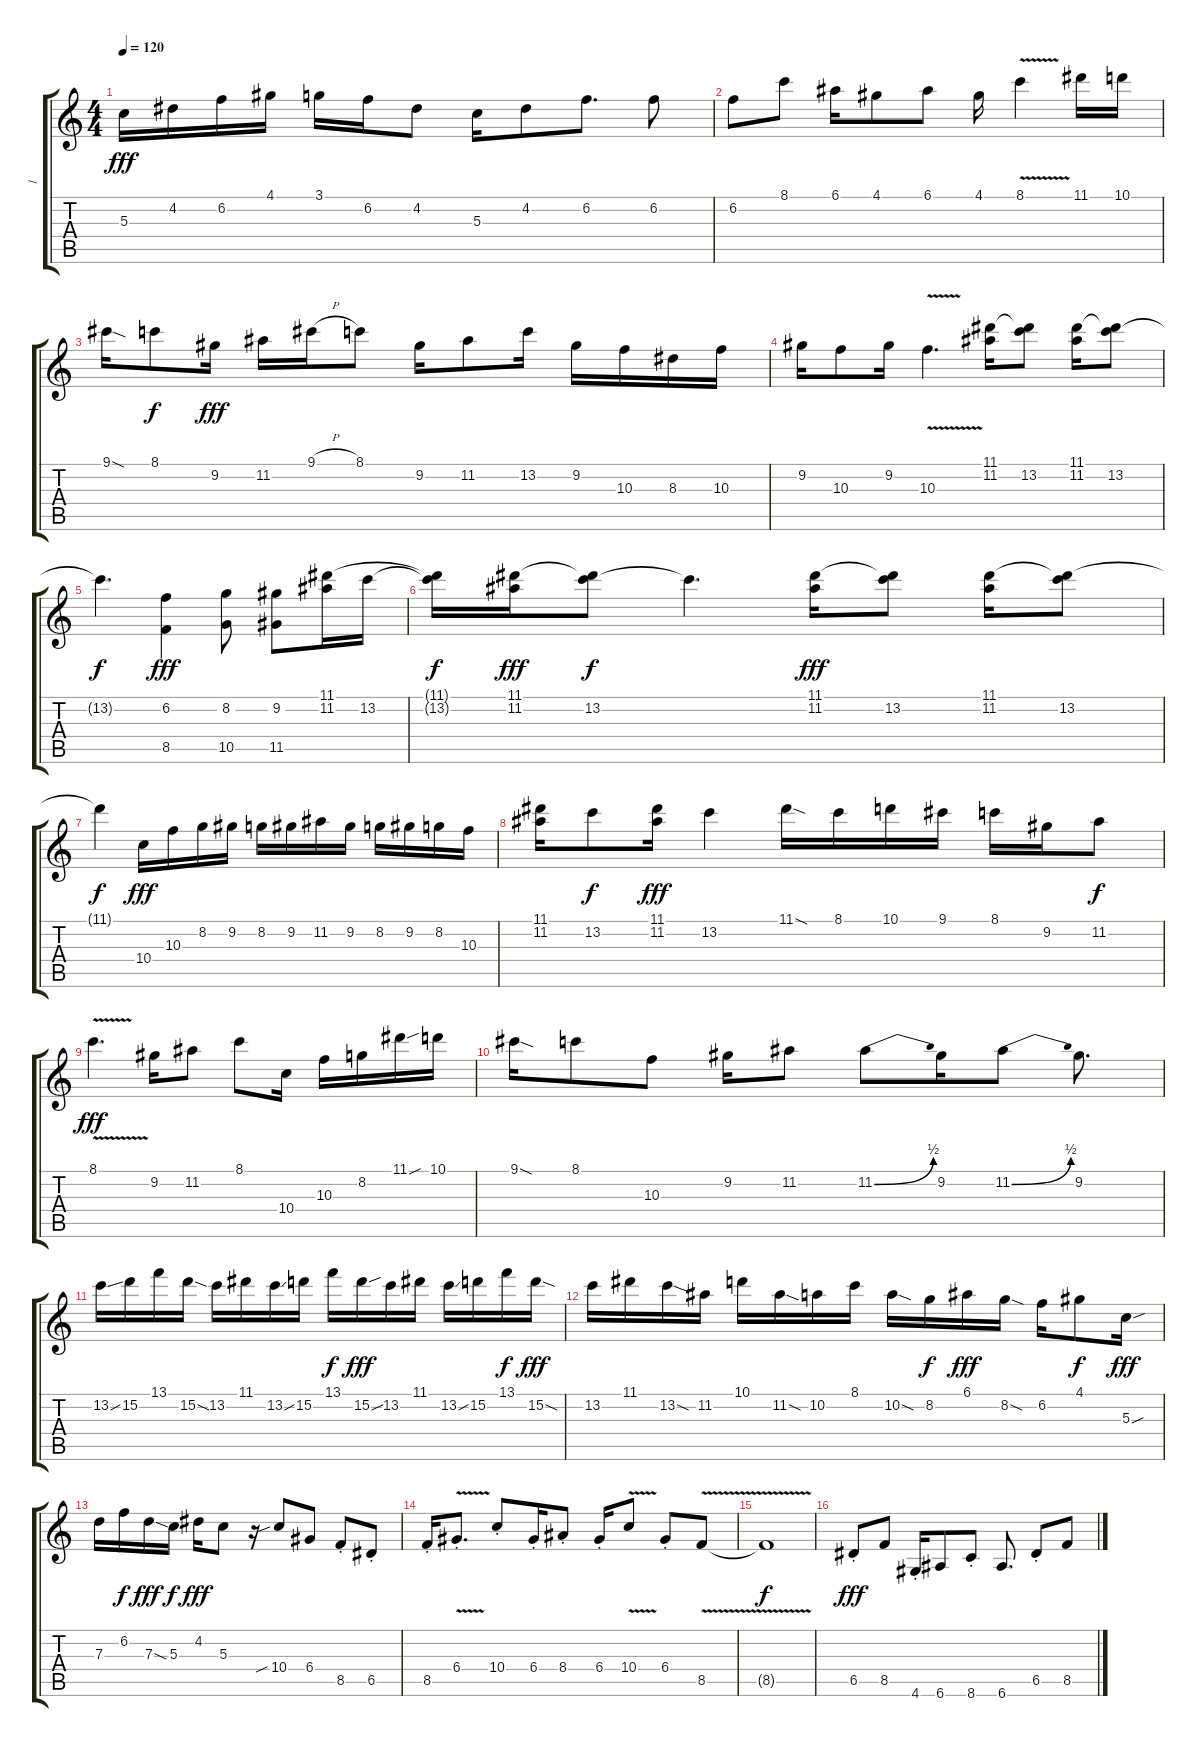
\track ("1" "1") {instrument electricguitarclean}
\staff {score tabs}
\tuning (E4 B3 G3 D3 A2 E2) {hide}
\ts (4 4)
\tempo 120
\clef g2
\ks c
5.3.16{dy fff} 4.2.16 6.2.16 4.1.16 3.1.16 6.2.16 4.2.8 5.3.16 4.2.8 6.2.8{d} 6.2.8 |
6.2.8 8.1.8 6.1.16 4.1.8 6.1.8 4.1.16 8.1{v}.4 11.1.16 10.1.16 |
9.1{sod}.16 8.1.8{dy f} 9.2.16{dy fff} 11.2.16 9.1{h}.16 8.1.8 9.2.16 11.2.8 13.2.16 9.2.16 10.3.16 8.3.16 10.3.16 |
9.2.16 10.3.8 9.2.16 10.3{v}.4{d} (11.1 11.2).16 (11.1{t} 13.2).8 (11.1 11.2).16 (11.1{t} 13.2).8 |
13.2{t}.4{d dy f} (6.2 8.5).4{dy fff} (8.2 10.5).8 (9.2 11.5).8 (11.1 11.2).16 13.2.16 |
(11.1{t} 13.2{t}).16{dy f} (11.1 11.2).16{dy fff} (11.1{t} 13.2).8{dy f} 13.2{t}.4{d} (11.1 11.2).16{dy fff} (11.1{t} 13.2).8 (11.1 11.2).16 (11.1{t} 13.2).8 |
11.1{t}.4{dy f} 10.4.16{dy fff} 10.3.16 8.2.16 9.2.16 8.2.16 9.2.16 11.2.16 9.2.16 8.2.16 9.2.16 8.2.16 10.3.16 |
(11.1 11.2).16 13.2.8{dy f} (11.1 11.2).16{dy fff} 13.2.4 11.1{sod}.16 8.1.16 10.1.16 9.1.16 8.1.16 9.2.16 11.2.8{dy f} |
8.1{v}.4{d dy fff} 9.2.16 11.2.8 8.1.8 10.4.16 10.3.16 8.2.16 11.1{sou}.16 10.1.16 |
9.1{sod}.16 8.1.8 10.3.8 9.2.16 11.2.8 11.2{be (bend 0 0 60 2)}.8 9.2.16 11.2{be (bend 0 0 60 2)}.8 9.2.8{d} |
13.2{ss}.16 15.2.16 13.1.16 15.2{sod}.16 13.2.16 11.1.16 13.2{ss}.16 15.2.16 13.1.16{dy f} 15.2{sou}.16{dy fff} 13.2.16 11.1.16 13.2{ss}.16 15.2.16 13.1.16{dy f} 15.2{sod}.16{dy fff} |
13.2.16 11.1.16 13.2{sod}.16 11.2.16 10.1.16 11.2{sod}.16 10.2.16 8.1.16 10.2{sod}.16 8.2.16{dy f} 6.1.16{dy fff} 8.2{sod}.16 6.2.16 4.1.8{dy f} 5.3{sou}.16{dy fff} |
7.3.16 6.2.16{dy f} 7.3{sod}.16{dy fff} 5.3.16{dy f} 4.2.16{dy fff} 5.3.8 r.16 10.4{sib}.8 6.4.8 8.5{st}.8 6.5{st}.8 |
8.5{st}.16 6.4{v st}.8{d} 10.4{st}.8 6.4{st}.16 8.4{st}.8 6.4{st}.16 10.4{v}.8 6.4{st}.8 8.5{v}.8 |
8.5{t}.1{dy f} |
6.5{st}.8{dy fff} 8.5.8 4.6{st}.16 6.6.8 8.6{st}.8 6.6.8{d} 6.5{st}.8 8.5.8
